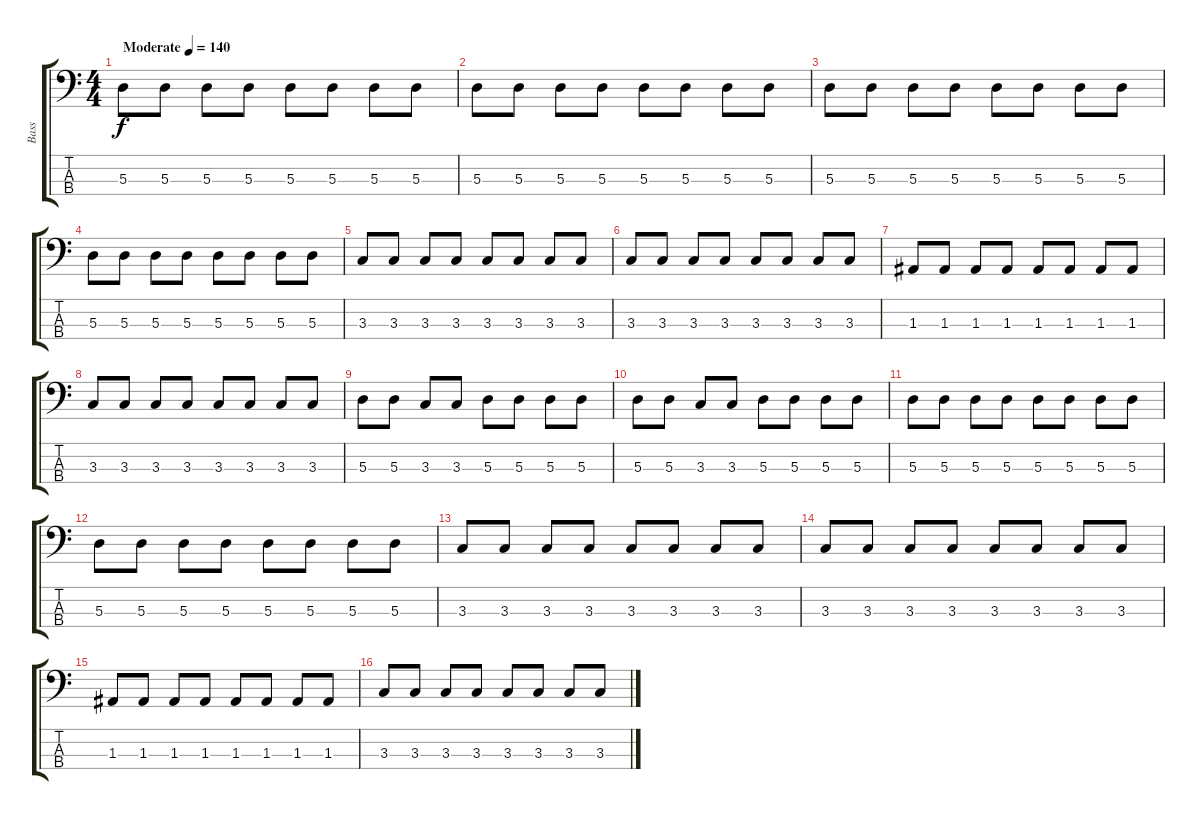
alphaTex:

\track ("Bass" "Bass") {instrument electricbasspick}
\staff {score tabs}
\tuning (G2 D2 A1 E1) {hide}
\ts (4 4)
\tempo (140 "Moderate")
\clef f4
\ks c
5.3.8{dy f instrument electricbasspick} 5.3.8 5.3.8 5.3.8 5.3.8 5.3.8 5.3.8 5.3.8 |
5.3.8 5.3.8 5.3.8 5.3.8 5.3.8 5.3.8 5.3.8 5.3.8 |
5.3.8 5.3.8 5.3.8 5.3.8 5.3.8 5.3.8 5.3.8 5.3.8 |
5.3.8 5.3.8 5.3.8 5.3.8 5.3.8 5.3.8 5.3.8 5.3.8 |
3.3.8 3.3.8 3.3.8 3.3.8 3.3.8 3.3.8 3.3.8 3.3.8 |
3.3.8 3.3.8 3.3.8 3.3.8 3.3.8 3.3.8 3.3.8 3.3.8 |
1.3.8 1.3.8 1.3.8 1.3.8 1.3.8 1.3.8 1.3.8 1.3.8 |
3.3.8 3.3.8 3.3.8 3.3.8 3.3.8 3.3.8 3.3.8 3.3.8 |
5.3.8 5.3.8 3.3.8 3.3.8 5.3.8 5.3.8 5.3.8 5.3.8 |
5.3.8 5.3.8 3.3.8 3.3.8 5.3.8 5.3.8 5.3.8 5.3.8 |
5.3.8 5.3.8 5.3.8 5.3.8 5.3.8 5.3.8 5.3.8 5.3.8 |
5.3.8 5.3.8 5.3.8 5.3.8 5.3.8 5.3.8 5.3.8 5.3.8 |
3.3.8 3.3.8 3.3.8 3.3.8 3.3.8 3.3.8 3.3.8 3.3.8 |
3.3.8 3.3.8 3.3.8 3.3.8 3.3.8 3.3.8 3.3.8 3.3.8 |
1.3.8 1.3.8 1.3.8 1.3.8 1.3.8 1.3.8 1.3.8 1.3.8 |
3.3.8 3.3.8 3.3.8 3.3.8 3.3.8 3.3.8 3.3.8 3.3.8
